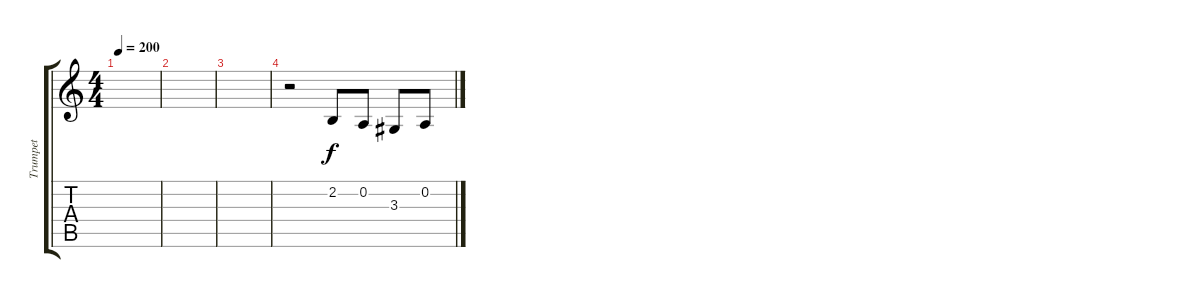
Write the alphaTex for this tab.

\track ("Trumpet" "Trumpet") {instrument trumpet}
\staff {score tabs}
\tuning (D4 A3 F3 C3 G2 D2) {hide}
\ts (4 4)
\tempo 200
\clef g2
\ks c
|
|
|
r.2 2.2.8 0.2.8 3.3.8 0.2.8
